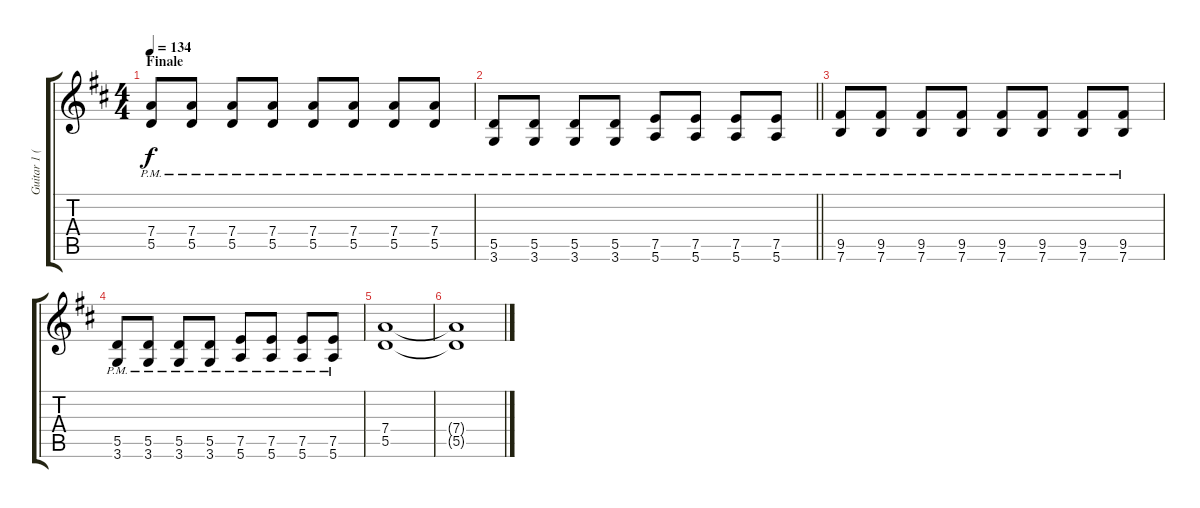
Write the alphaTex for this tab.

\track ("Guitar 1 (Rhythm)" "Guitar 1 (") {instrument distortionguitar}
\staff {score tabs}
\tuning (E4 B3 G3 D3 A2 E2) {hide}
\ts (4 4)
\section ("" "Finale")
\tempo 134
\clef g2
\ks d
(7.4{pm} 5.5{pm}).8{dy f} (7.4{pm} 5.5{pm}).8 (7.4{pm} 5.5{pm}).8 (7.4{pm} 5.5{pm}).8 (7.4{pm} 5.5{pm}).8 (7.4{pm} 5.5{pm}).8 (7.4{pm} 5.5{pm}).8 (7.4{pm} 5.5{pm}).8 |
\barLineRight lightlight
(5.5{pm} 3.6{pm}).8 (5.5{pm} 3.6{pm}).8 (5.5{pm} 3.6{pm}).8 (5.5{pm} 3.6{pm}).8 (7.5{pm} 5.6{pm}).8 (7.5{pm} 5.6{pm}).8 (7.5{pm} 5.6{pm}).8 (7.5{pm} 5.6{pm}).8 |
(9.5{pm} 7.6{pm}).8 (9.5{pm} 7.6{pm}).8 (9.5{pm} 7.6{pm}).8 (9.5{pm} 7.6{pm}).8 (9.5{pm} 7.6{pm}).8 (9.5{pm} 7.6{pm}).8 (9.5{pm} 7.6{pm}).8 (9.5{pm} 7.6{pm}).8 |
(5.5{pm} 3.6{pm}).8 (5.5{pm} 3.6{pm}).8 (5.5{pm} 3.6{pm}).8 (5.5{pm} 3.6{pm}).8 (7.5{pm} 5.6{pm}).8 (7.5{pm} 5.6{pm}).8 (7.5{pm} 5.6{pm}).8 (7.5{pm} 5.6{pm}).8 |
(7.4 5.5).1 |
(7.4{t} 5.5{t}).1
